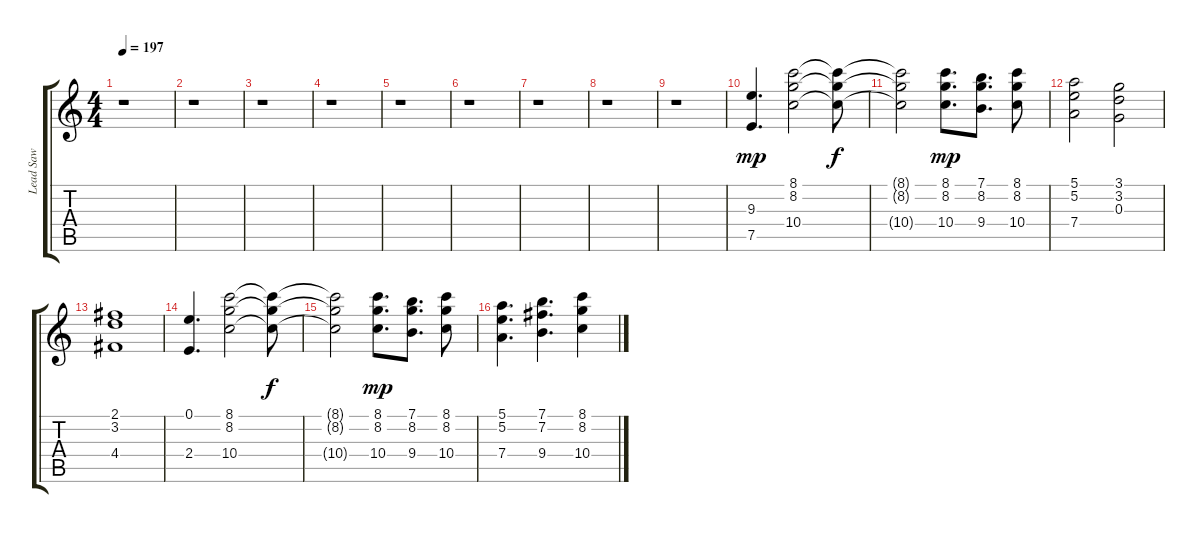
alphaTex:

\track ("Lead Saw" "Lead Saw") {instrument distortionguitar}
\staff {score tabs}
\tuning (E4 B3 G3 D3 A2 E2) {hide}
\ts (4 4)
\tempo 197
\clef g2
\ks c
r.1{dy mp} |
r.1 |
r.1 |
r.1 |
r.1 |
r.1 |
r.1 |
r.1 |
r.1 |
(9.3 7.5).4{d} (8.1 8.2 10.4).2 (8.1{t} 8.2{t} 10.4{t}).8{dy f} |
(8.1{t} 8.2{t} 10.4{t}).2 (8.1 8.2 10.4).8{d dy mp} (7.1 8.2 9.4).8{d} (8.1 8.2 10.4).8 |
(5.1 5.2 7.4).2 (3.1 3.2 0.3).2 |
(2.1 3.2 4.4).1 |
(0.1 2.4).4{d} (8.1 8.2 10.4).2 (8.1{t} 8.2{t} 10.4{t}).8{dy f} |
(8.1{t} 8.2{t} 10.4{t}).2 (8.1 8.2 10.4).8{d dy mp} (7.1 8.2 9.4).8{d} (8.1 8.2 10.4).8 |
(5.1 5.2 7.4).4{d} (7.1 7.2 9.4).4{d} (8.1 8.2 10.4).4
